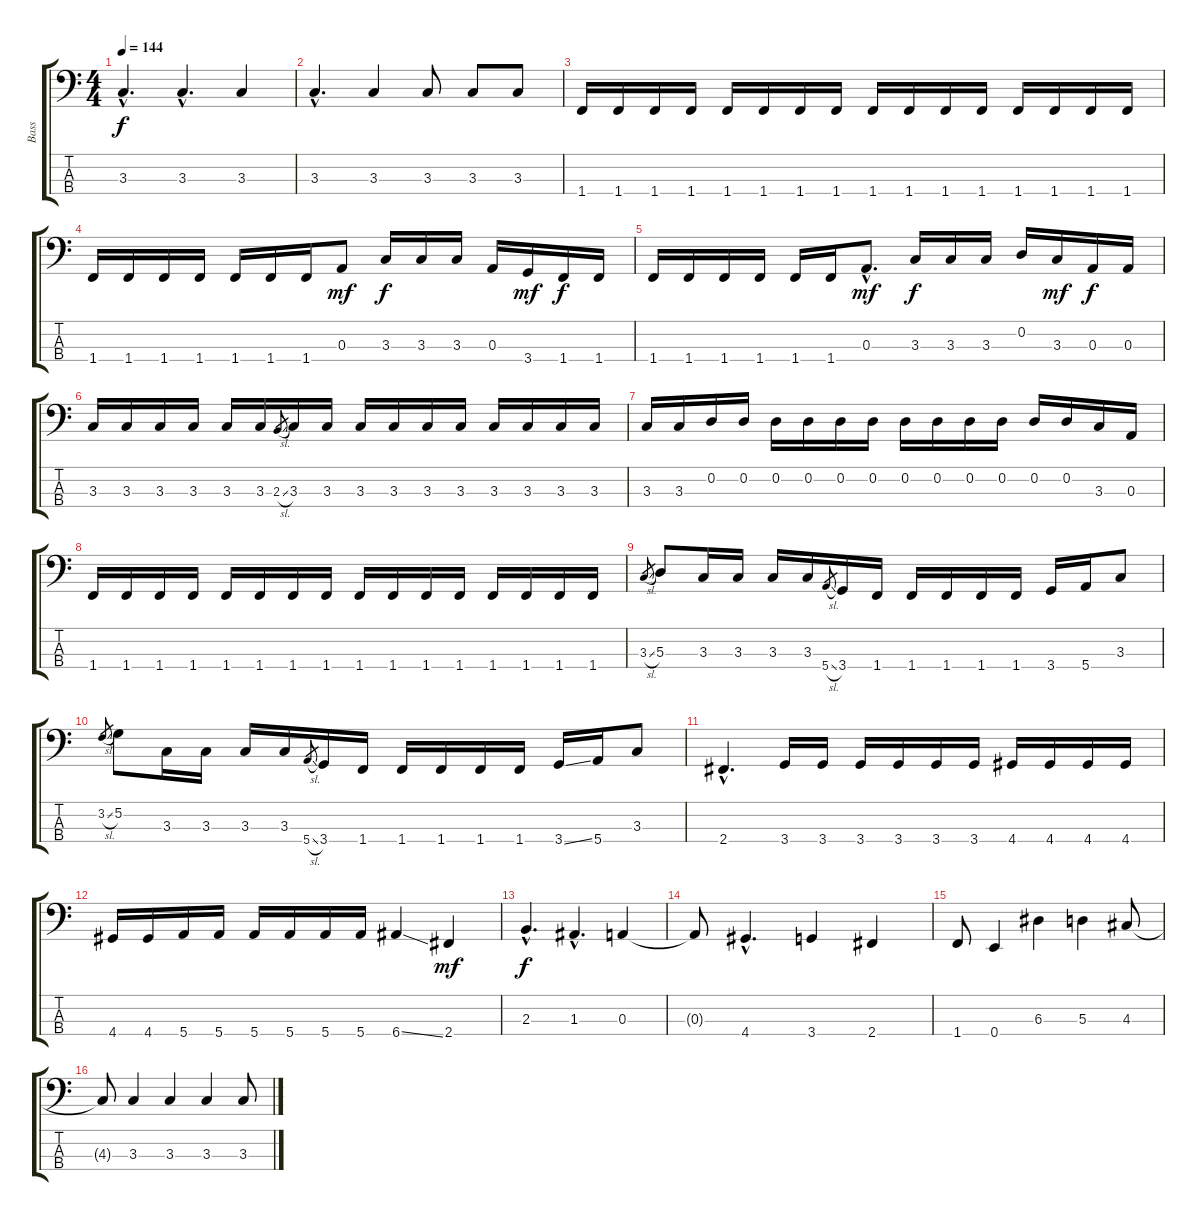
\track ("Bass" "Bass") {instrument electricbassfinger}
\staff {score tabs}
\tuning (G2 D2 A1 E1) {hide}
\ts (4 4)
\tempo 144
\clef f4
\ks c
3.3{hac}.4{d dy f} 3.3{hac}.4{d} 3.3.4 |
3.3{hac}.4{d} 3.3.4 3.3.8 3.3.8 3.3.8 |
1.4.16 1.4.16 1.4.16 1.4.16 1.4.16 1.4.16 1.4.16 1.4.16 1.4.16 1.4.16 1.4.16 1.4.16 1.4.16 1.4.16 1.4.16 1.4.16 |
1.4.16 1.4.16 1.4.16 1.4.16 1.4.16 1.4.16 1.4.16 0.3.8{dy mf} 3.3.16{dy f} 3.3.16 3.3.16 0.3.16 3.4.16{dy mf} 1.4.16{dy f} 1.4.16 |
1.4.16 1.4.16 1.4.16 1.4.16 1.4.16 1.4.16 0.3{hac}.8{d dy mf} 3.3.16{dy f} 3.3.16 3.3.16 0.2.16 3.3.16{dy mf} 0.3.16{dy f} 0.3.16 |
3.3.16 3.3.16 3.3.16 3.3.16 3.3.16 3.3.16 2.3{sl}.8{gr} 3.3.16 3.3.16 3.3.16 3.3.16 3.3.16 3.3.16 3.3.16 3.3.16 3.3.16 3.3.16 |
3.3.16 3.3.16 0.2.16 0.2.16 0.2.16 0.2.16 0.2.16 0.2.16 0.2.16 0.2.16 0.2.16 0.2.16 0.2.16 0.2.16 3.3.16 0.3.16 |
1.4.16 1.4.16 1.4.16 1.4.16 1.4.16 1.4.16 1.4.16 1.4.16 1.4.16 1.4.16 1.4.16 1.4.16 1.4.16 1.4.16 1.4.16 1.4.16 |
3.3{sl}.8{gr} 5.3.8 3.3.16 3.3.16 3.3.16 3.3.16 5.4{sl}.8{gr} 3.4.16 1.4.16 1.4.16 1.4.16 1.4.16 1.4.16 3.4.16 5.4.16 3.3.8 |
3.2{sl}.8{gr} 5.2.8 3.3.16 3.3.16 3.3.16 3.3.16 5.4{sl}.8{gr} 3.4.16 1.4.16 1.4.16 1.4.16 1.4.16 1.4.16 3.4{ss}.16 5.4.16 3.3.8 |
2.4{hac}.4{d} 3.4.16 3.4.16 3.4.16 3.4.16 3.4.16 3.4.16 4.4.16 4.4.16 4.4.16 4.4.16 |
4.4.16 4.4.16 5.4.16 5.4.16 5.4.16 5.4.16 5.4.16 5.4.16 6.4{ss}.4 2.4.4{dy mf} |
2.3{hac}.4{d dy f} 1.3{hac}.4{d} 0.3.4 |
0.3{t}.8 4.4{hac}.4{d} 3.4.4 2.4.4 |
1.4.8 0.4.4 6.3.4 5.3.4 4.3.8 |
4.3{t}.8 3.3.4 3.3.4 3.3.4 3.3.8
